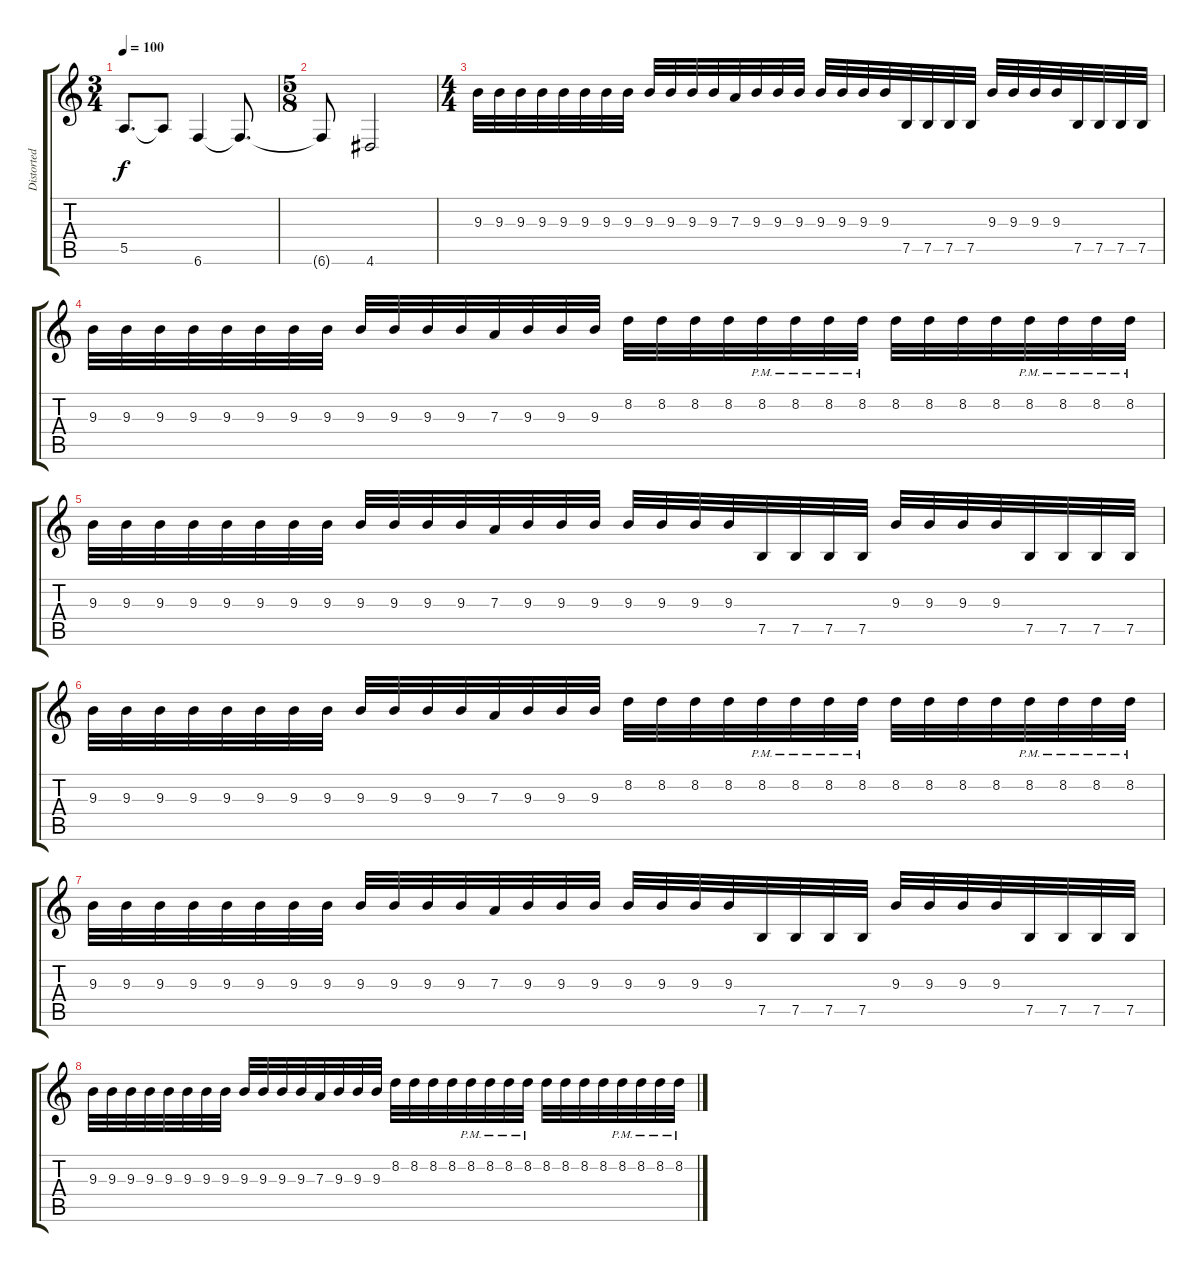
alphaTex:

\track ("Distorted Guitar 2" "Distorted ") {instrument distortionguitar}
\staff {score tabs}
\tuning (B3 Gb3 D3 A2 E2 B1) {hide}
\ts (3 4)
\tempo 100
\clef g2
\ks c
5.5{t}.8{d dy f} 5.5{t}.8 6.6.4 6.6{t}.8{d} |
\ts (5 8)
6.6{t}.8 4.6.2 |
\ts (4 4)
9.3.32 9.3.32 9.3.32 9.3.32 9.3.32 9.3.32 9.3.32 9.3.32 9.3.32 9.3.32 9.3.32 9.3.32 7.3.32 9.3.32 9.3.32 9.3.32 9.3.32 9.3.32 9.3.32 9.3.32 7.5.32 7.5.32 7.5.32 7.5.32 9.3.32 9.3.32 9.3.32 9.3.32 7.5.32 7.5.32 7.5.32 7.5.32 |
9.3.32 9.3.32 9.3.32 9.3.32 9.3.32 9.3.32 9.3.32 9.3.32 9.3.32 9.3.32 9.3.32 9.3.32 7.3.32 9.3.32 9.3.32 9.3.32 8.2.32 8.2.32 8.2.32 8.2.32 8.2{pm}.32 8.2{pm}.32 8.2{pm}.32 8.2{pm}.32 8.2.32 8.2.32 8.2.32 8.2.32 8.2{pm}.32 8.2{pm}.32 8.2{pm}.32 8.2{pm}.32 |
9.3.32 9.3.32 9.3.32 9.3.32 9.3.32 9.3.32 9.3.32 9.3.32 9.3.32 9.3.32 9.3.32 9.3.32 7.3.32 9.3.32 9.3.32 9.3.32 9.3.32 9.3.32 9.3.32 9.3.32 7.5.32 7.5.32 7.5.32 7.5.32 9.3.32 9.3.32 9.3.32 9.3.32 7.5.32 7.5.32 7.5.32 7.5.32 |
9.3.32 9.3.32 9.3.32 9.3.32 9.3.32 9.3.32 9.3.32 9.3.32 9.3.32 9.3.32 9.3.32 9.3.32 7.3.32 9.3.32 9.3.32 9.3.32 8.2.32 8.2.32 8.2.32 8.2.32 8.2{pm}.32 8.2{pm}.32 8.2{pm}.32 8.2{pm}.32 8.2.32 8.2.32 8.2.32 8.2.32 8.2{pm}.32 8.2{pm}.32 8.2{pm}.32 8.2{pm}.32 |
9.3.32 9.3.32 9.3.32 9.3.32 9.3.32 9.3.32 9.3.32 9.3.32 9.3.32 9.3.32 9.3.32 9.3.32 7.3.32 9.3.32 9.3.32 9.3.32 9.3.32 9.3.32 9.3.32 9.3.32 7.5.32 7.5.32 7.5.32 7.5.32 9.3.32 9.3.32 9.3.32 9.3.32 7.5.32 7.5.32 7.5.32 7.5.32 |
9.3.32 9.3.32 9.3.32 9.3.32 9.3.32 9.3.32 9.3.32 9.3.32 9.3.32 9.3.32 9.3.32 9.3.32 7.3.32 9.3.32 9.3.32 9.3.32 8.2.32 8.2.32 8.2.32 8.2.32 8.2{pm}.32 8.2{pm}.32 8.2{pm}.32 8.2{pm}.32 8.2.32 8.2.32 8.2.32 8.2.32 8.2{pm}.32 8.2{pm}.32 8.2{pm}.32 8.2{pm}.32
